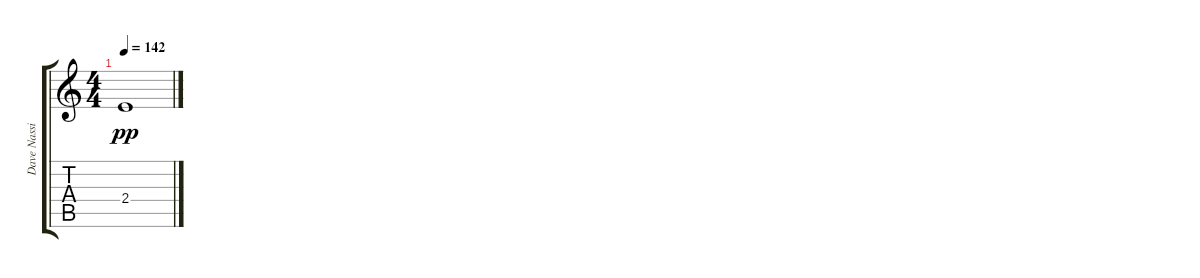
\track ("Dave Nassie" "Dave Nassi") {instrument distortionguitar}
\staff {score tabs}
\tuning (E4 B3 G3 D3 A2 E2) {hide}
\ts (4 4)
\tempo 142
\clef g2
\ks c
2.4.1{dy pp}
